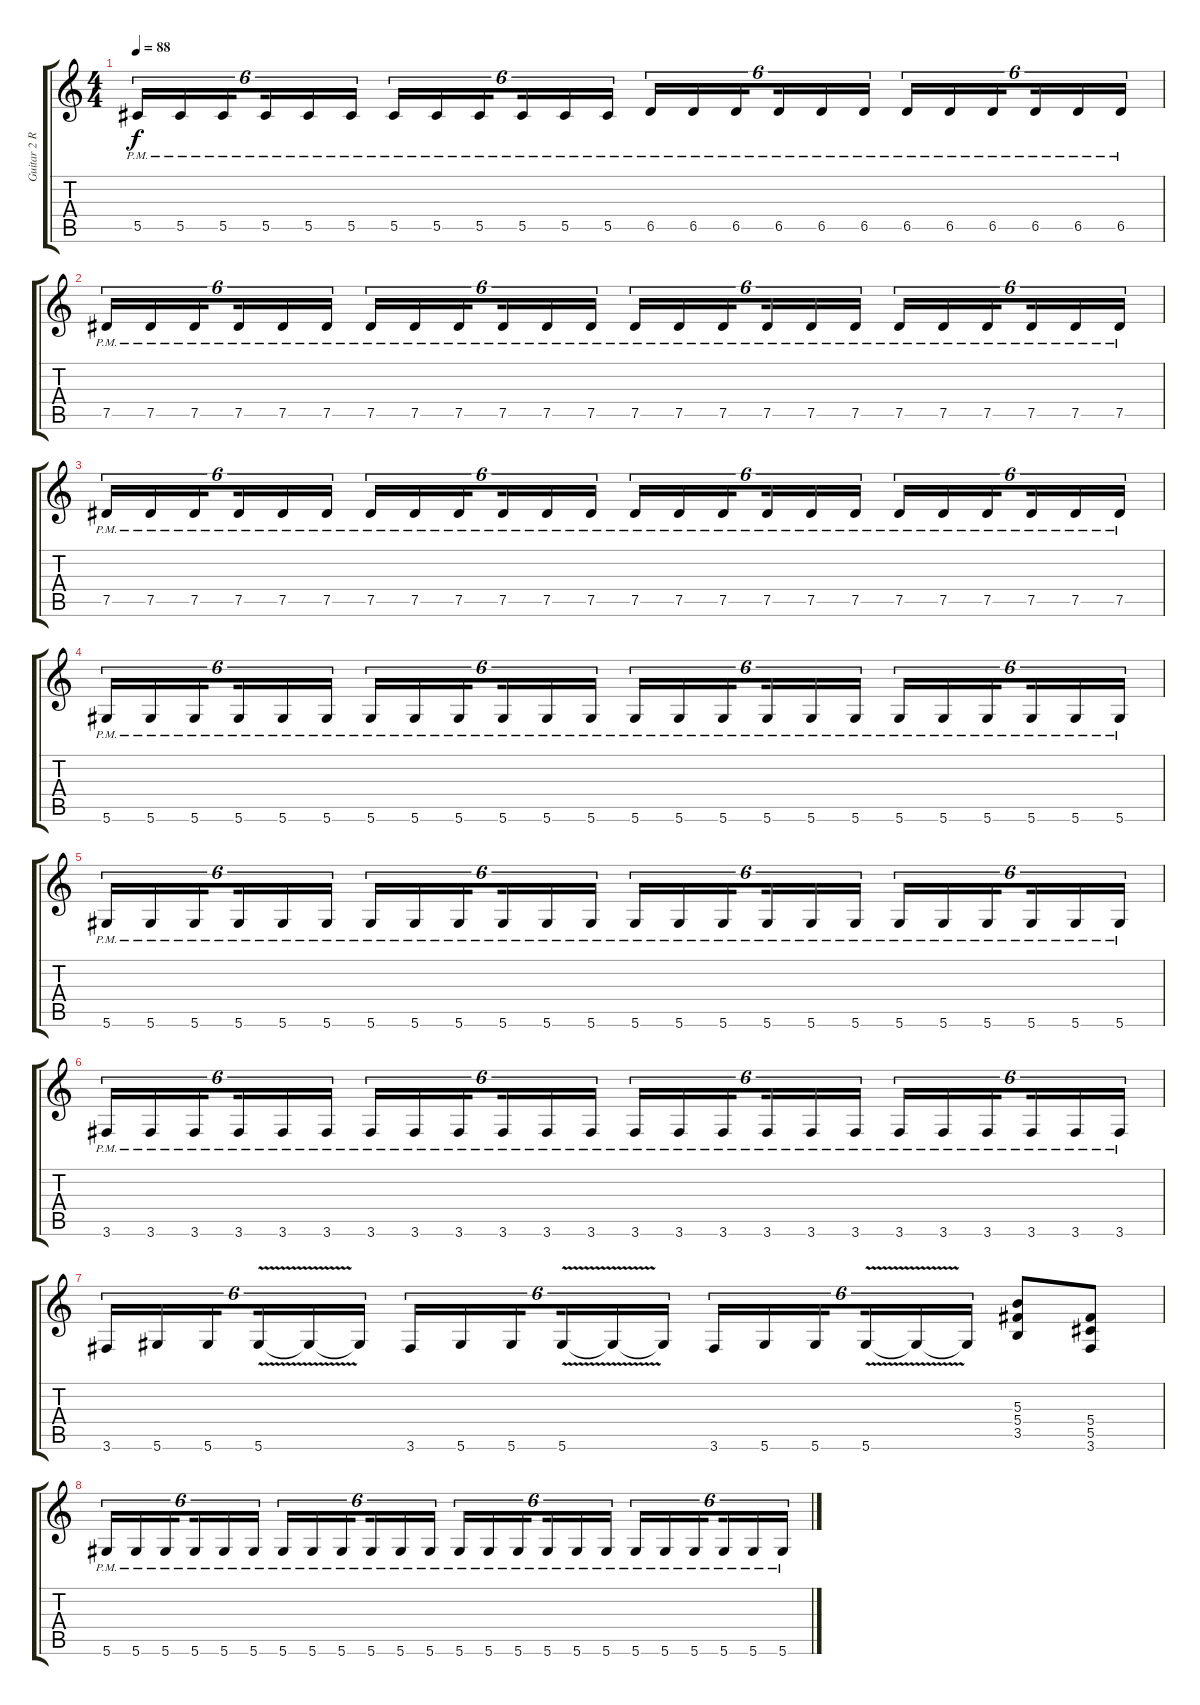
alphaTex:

\track ("Guitar 2 Rythmic" "Guitar 2 R") {instrument overdrivenguitar}
\staff {score tabs}
\tuning (Eb4 Bb3 Gb3 Db3 Ab2 Eb2) {hide}
\ts (4 4)
\tempo 88
\clef g2
\ks c
5.5{pm}.16{tu (6 4) dy f} 5.5{pm}.16{tu (6 4)} 5.5{pm}.16{tu (6 4) beam splitsecondary} 5.5{pm}.16{tu (6 4)} 5.5{pm}.16{tu (6 4)} 5.5{pm}.16{tu (6 4)} 5.5{pm}.16{tu (6 4)} 5.5{pm}.16{tu (6 4)} 5.5{pm}.16{tu (6 4) beam splitsecondary} 5.5{pm}.16{tu (6 4)} 5.5{pm}.16{tu (6 4)} 5.5{pm}.16{tu (6 4)} 6.5{pm}.16{tu (6 4)} 6.5{pm}.16{tu (6 4)} 6.5{pm}.16{tu (6 4) beam splitsecondary} 6.5{pm}.16{tu (6 4)} 6.5{pm}.16{tu (6 4)} 6.5{pm}.16{tu (6 4)} 6.5{pm}.16{tu (6 4)} 6.5{pm}.16{tu (6 4)} 6.5{pm}.16{tu (6 4) beam splitsecondary} 6.5{pm}.16{tu (6 4)} 6.5{pm}.16{tu (6 4)} 6.5{pm}.16{tu (6 4)} |
7.5{pm}.16{tu (6 4)} 7.5{pm}.16{tu (6 4)} 7.5{pm}.16{tu (6 4) beam splitsecondary} 7.5{pm}.16{tu (6 4)} 7.5{pm}.16{tu (6 4)} 7.5{pm}.16{tu (6 4)} 7.5{pm}.16{tu (6 4)} 7.5{pm}.16{tu (6 4)} 7.5{pm}.16{tu (6 4) beam splitsecondary} 7.5{pm}.16{tu (6 4)} 7.5{pm}.16{tu (6 4)} 7.5{pm}.16{tu (6 4)} 7.5{pm}.16{tu (6 4)} 7.5{pm}.16{tu (6 4)} 7.5{pm}.16{tu (6 4) beam splitsecondary} 7.5{pm}.16{tu (6 4)} 7.5{pm}.16{tu (6 4)} 7.5{pm}.16{tu (6 4)} 7.5{pm}.16{tu (6 4)} 7.5{pm}.16{tu (6 4)} 7.5{pm}.16{tu (6 4) beam splitsecondary} 7.5{pm}.16{tu (6 4)} 7.5{pm}.16{tu (6 4)} 7.5{pm}.16{tu (6 4)} |
7.5{pm}.16{tu (6 4)} 7.5{pm}.16{tu (6 4)} 7.5{pm}.16{tu (6 4) beam splitsecondary} 7.5{pm}.16{tu (6 4)} 7.5{pm}.16{tu (6 4)} 7.5{pm}.16{tu (6 4)} 7.5{pm}.16{tu (6 4)} 7.5{pm}.16{tu (6 4)} 7.5{pm}.16{tu (6 4) beam splitsecondary} 7.5{pm}.16{tu (6 4)} 7.5{pm}.16{tu (6 4)} 7.5{pm}.16{tu (6 4)} 7.5{pm}.16{tu (6 4)} 7.5{pm}.16{tu (6 4)} 7.5{pm}.16{tu (6 4) beam splitsecondary} 7.5{pm}.16{tu (6 4)} 7.5{pm}.16{tu (6 4)} 7.5{pm}.16{tu (6 4)} 7.5{pm}.16{tu (6 4)} 7.5{pm}.16{tu (6 4)} 7.5{pm}.16{tu (6 4) beam splitsecondary} 7.5{pm}.16{tu (6 4)} 7.5{pm}.16{tu (6 4)} 7.5{pm}.16{tu (6 4)} |
5.6{pm}.16{tu (6 4)} 5.6{pm}.16{tu (6 4)} 5.6{pm}.16{tu (6 4) beam splitsecondary} 5.6{pm}.16{tu (6 4)} 5.6{pm}.16{tu (6 4)} 5.6{pm}.16{tu (6 4)} 5.6{pm}.16{tu (6 4)} 5.6{pm}.16{tu (6 4)} 5.6{pm}.16{tu (6 4) beam splitsecondary} 5.6{pm}.16{tu (6 4)} 5.6{pm}.16{tu (6 4)} 5.6{pm}.16{tu (6 4)} 5.6{pm}.16{tu (6 4)} 5.6{pm}.16{tu (6 4)} 5.6{pm}.16{tu (6 4) beam splitsecondary} 5.6{pm}.16{tu (6 4)} 5.6{pm}.16{tu (6 4)} 5.6{pm}.16{tu (6 4)} 5.6{pm}.16{tu (6 4)} 5.6{pm}.16{tu (6 4)} 5.6{pm}.16{tu (6 4) beam splitsecondary} 5.6{pm}.16{tu (6 4)} 5.6{pm}.16{tu (6 4)} 5.6{pm}.16{tu (6 4)} |
5.6{pm}.16{tu (6 4)} 5.6{pm}.16{tu (6 4)} 5.6{pm}.16{tu (6 4) beam splitsecondary} 5.6{pm}.16{tu (6 4)} 5.6{pm}.16{tu (6 4)} 5.6{pm}.16{tu (6 4)} 5.6{pm}.16{tu (6 4)} 5.6{pm}.16{tu (6 4)} 5.6{pm}.16{tu (6 4) beam splitsecondary} 5.6{pm}.16{tu (6 4)} 5.6{pm}.16{tu (6 4)} 5.6{pm}.16{tu (6 4)} 5.6{pm}.16{tu (6 4)} 5.6{pm}.16{tu (6 4)} 5.6{pm}.16{tu (6 4) beam splitsecondary} 5.6{pm}.16{tu (6 4)} 5.6{pm}.16{tu (6 4)} 5.6{pm}.16{tu (6 4)} 5.6{pm}.16{tu (6 4)} 5.6{pm}.16{tu (6 4)} 5.6{pm}.16{tu (6 4) beam splitsecondary} 5.6{pm}.16{tu (6 4)} 5.6{pm}.16{tu (6 4)} 5.6{pm}.16{tu (6 4)} |
3.6{pm}.16{tu (6 4)} 3.6{pm}.16{tu (6 4)} 3.6{pm}.16{tu (6 4) beam splitsecondary} 3.6{pm}.16{tu (6 4)} 3.6{pm}.16{tu (6 4)} 3.6{pm}.16{tu (6 4)} 3.6{pm}.16{tu (6 4)} 3.6{pm}.16{tu (6 4)} 3.6{pm}.16{tu (6 4) beam splitsecondary} 3.6{pm}.16{tu (6 4)} 3.6{pm}.16{tu (6 4)} 3.6{pm}.16{tu (6 4)} 3.6{pm}.16{tu (6 4)} 3.6{pm}.16{tu (6 4)} 3.6{pm}.16{tu (6 4) beam splitsecondary} 3.6{pm}.16{tu (6 4)} 3.6{pm}.16{tu (6 4)} 3.6{pm}.16{tu (6 4)} 3.6{pm}.16{tu (6 4)} 3.6{pm}.16{tu (6 4)} 3.6{pm}.16{tu (6 4) beam splitsecondary} 3.6{pm}.16{tu (6 4)} 3.6{pm}.16{tu (6 4)} 3.6{pm}.16{tu (6 4)} |
3.6.16{tu (6 4)} 5.6.16{tu (6 4)} 5.6.16{tu (6 4) beam splitsecondary} 5.6{v}.16{tu (6 4)} 5.6{t}.16{tu (6 4)} 5.6{t}.16{tu (6 4)} 3.6.16{tu (6 4)} 5.6.16{tu (6 4)} 5.6.16{tu (6 4) beam splitsecondary} 5.6{v}.16{tu (6 4)} 5.6{t}.16{tu (6 4)} 5.6{t}.16{tu (6 4)} 3.6.16{tu (6 4)} 5.6.16{tu (6 4)} 5.6.16{tu (6 4) beam splitsecondary} 5.6{v}.16{tu (6 4)} 5.6{t}.16{tu (6 4)} 5.6{t}.16{tu (6 4)} (5.3 5.4 3.5).8 (5.4 5.5 3.6).8 |
5.6{pm}.16{tu (6 4)} 5.6{pm}.16{tu (6 4)} 5.6{pm}.16{tu (6 4) beam splitsecondary} 5.6{pm}.16{tu (6 4)} 5.6{pm}.16{tu (6 4)} 5.6{pm}.16{tu (6 4)} 5.6{pm}.16{tu (6 4)} 5.6{pm}.16{tu (6 4)} 5.6{pm}.16{tu (6 4) beam splitsecondary} 5.6{pm}.16{tu (6 4)} 5.6{pm}.16{tu (6 4)} 5.6{pm}.16{tu (6 4)} 5.6{pm}.16{tu (6 4)} 5.6{pm}.16{tu (6 4)} 5.6{pm}.16{tu (6 4) beam splitsecondary} 5.6{pm}.16{tu (6 4)} 5.6{pm}.16{tu (6 4)} 5.6{pm}.16{tu (6 4)} 5.6{pm}.16{tu (6 4)} 5.6{pm}.16{tu (6 4)} 5.6{pm}.16{tu (6 4) beam splitsecondary} 5.6{pm}.16{tu (6 4)} 5.6{pm}.16{tu (6 4)} 5.6{pm}.16{tu (6 4)}
